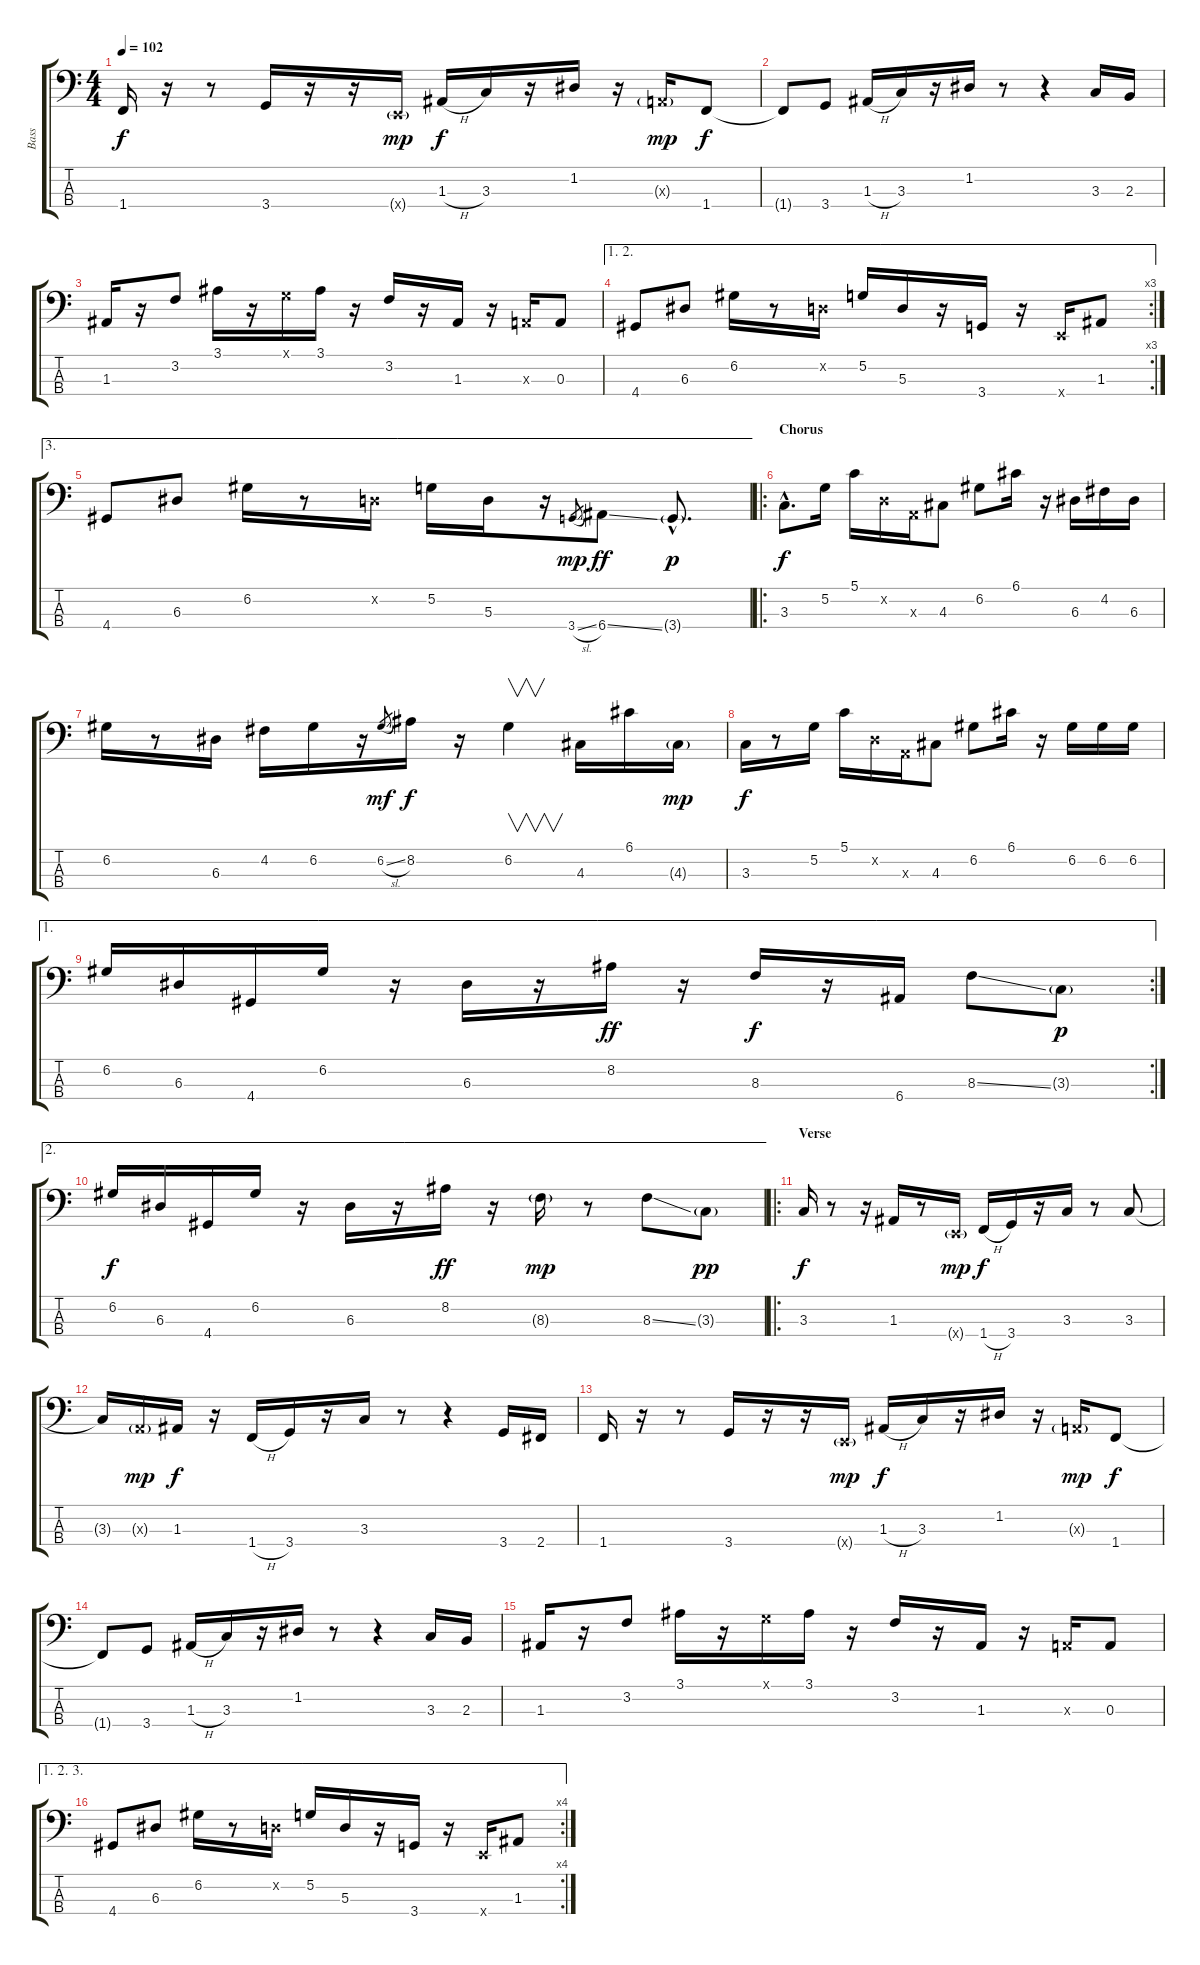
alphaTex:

\track ("Bass" "Bass") {instrument electricbassfinger}
\staff {score tabs}
\tuning (G2 D2 A1 E1) {hide}
\ts (4 4)
\tempo 102
\clef f4
\ks c
1.4.16{dy f} r.16 r.8 3.4.16 r.16 r.16 0.4{g x}.16{dy mp} 1.3{h}.16{dy f} 3.3.16 r.16 1.2.16 r.16 0.3{g x}.16{dy mp} 1.4.8{dy f} |
1.4{t}.8 3.4.8 1.3{h}.16 3.3.16 r.16 1.2.16 r.8 r.4 3.3.16 2.3.16 |
1.3.16 r.16 3.2.8 3.1.16 r.16 0.1{x}.16 3.1.16 r.16 3.2.16 r.16 1.3.16 r.16 0.3{x}.16 0.3.8 |
\ae (1 2)
\rc 3
4.4.8 6.3.8 6.2.16 r.8 0.2{x}.16 5.2.16 5.3.16 r.16 3.4.16 r.16 0.4{x}.16 1.3.8 |
\ae 3
4.4.8 6.3.8 6.2.16 r.8 0.2{x}.16 5.2.16 5.3.16 r.16 3.4{sl}.8{gr dy mp} 6.4{ss}.8{dy ff} 3.4{g hac}.8{d dy p} |
\ro
\section ("" "Chorus")
3.3{hac}.8{d dy f} 5.2.16 5.1.16 0.2{x}.16 0.3{x}.16 4.3.8 6.2.8 6.1.16 r.16 6.3.16 4.2.16 6.3.16 |
6.2.16 r.8 6.3.16 4.2.16 6.2.16 r.16 6.2{sl}.8{gr dy mf} 8.2.16{dy f} r.16 6.2.4{v} 4.3.16 6.1.16 4.3{g}.16{dy mp} |
3.3.16{dy f} r.8 5.2.16 5.1.16 0.2{x}.16 0.3{x}.16 4.3.8 6.2.8 6.1.16 r.16 6.2.16 6.2.16 6.2.16 |
\ae 1
\rc 2
6.2.16 6.3.16 4.4.16 6.2.16 r.16 6.3.16 r.16 8.2.16{dy ff} r.16 8.3.16{dy f} r.16 6.4.16 8.3{ss}.8 3.3{g}.8{dy p} |
\ae 2
6.2.16{dy f} 6.3.16 4.4.16 6.2.16 r.16 6.3.16 r.16 8.2.16{dy ff} r.16 8.3{g}.16{dy mp} r.8 8.3{ss}.8 3.3{g}.8{dy pp} |
\ro
\section ("" "Verse")
3.3.16{dy f} r.8 r.16 1.3.16 r.8 0.4{g x}.16{dy mp} 1.4{h}.16{dy f} 3.4.16 r.16 3.3.16 r.8 3.3.8 |
3.3{t}.16 0.3{g x}.16{dy mp} 1.3.16{dy f} r.16 1.4{h}.16 3.4.16 r.16 3.3.16 r.8 r.4 3.4.16 2.4.16 |
1.4.16 r.16 r.8 3.4.16 r.16 r.16 0.4{g x}.16{dy mp} 1.3{h}.16{dy f} 3.3.16 r.16 1.2.16 r.16 0.3{g x}.16{dy mp} 1.4.8{dy f} |
1.4{t}.8 3.4.8 1.3{h}.16 3.3.16 r.16 1.2.16 r.8 r.4 3.3.16 2.3.16 |
1.3.16 r.16 3.2.8 3.1.16 r.16 0.1{x}.16 3.1.16 r.16 3.2.16 r.16 1.3.16 r.16 0.3{x}.16 0.3.8 |
\ae (1 2 3)
\rc 4
4.4.8 6.3.8 6.2.16 r.8 0.2{x}.16 5.2.16 5.3.16 r.16 3.4.16 r.16 0.4{x}.16 1.3.8
